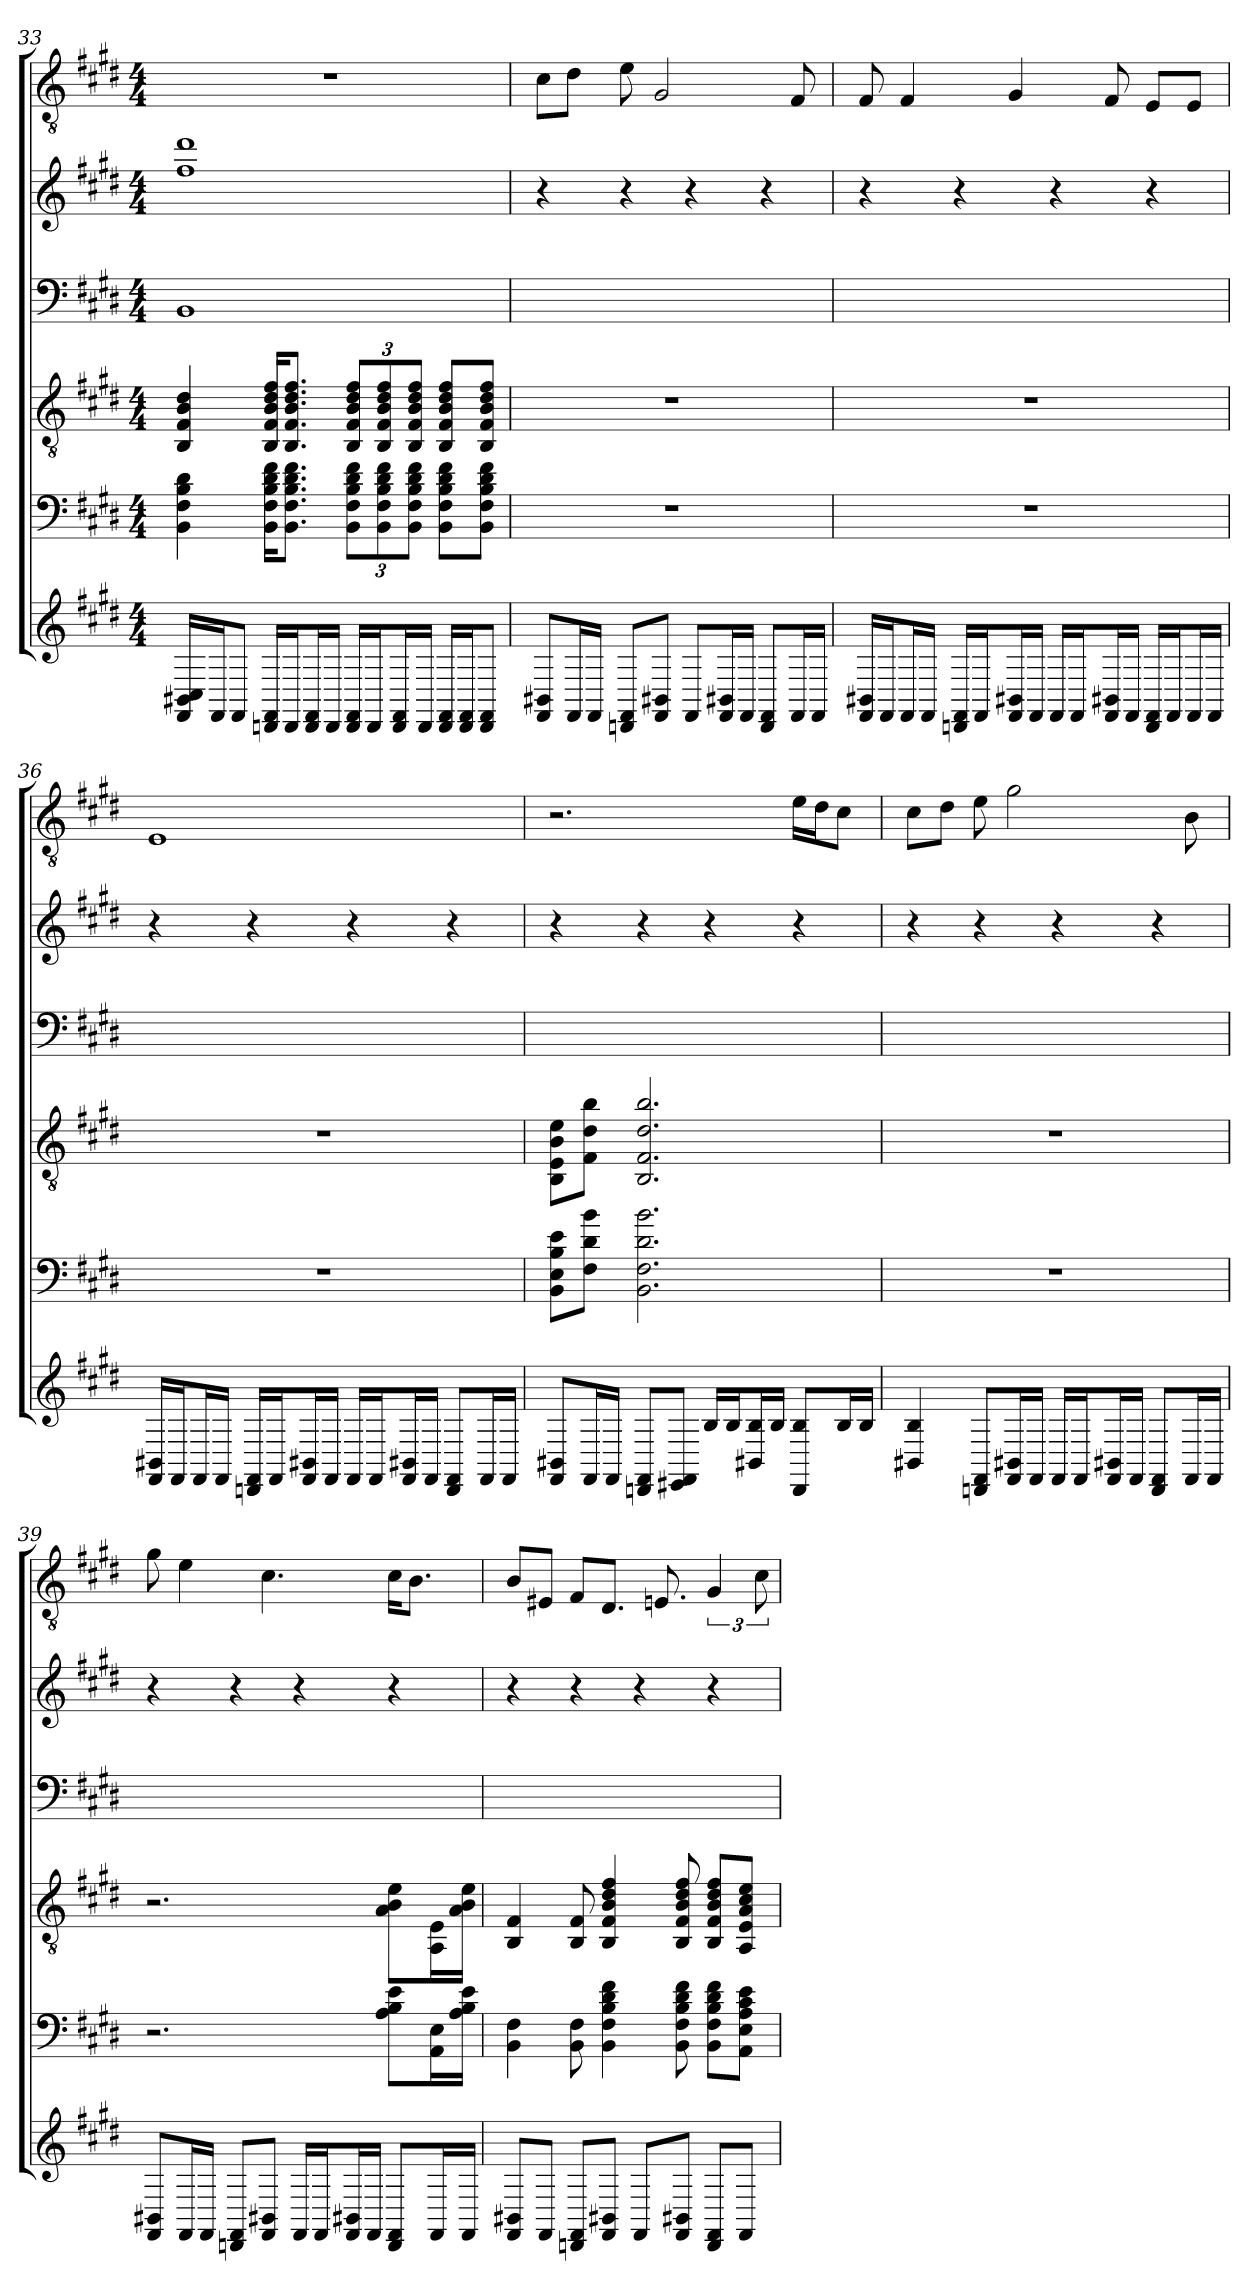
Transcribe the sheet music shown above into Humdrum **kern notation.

**kern	**kern	**kern	**kern	**kern	**kern
*part5	*part4	*part3	*part2	*part2	*part1
*staff6	*staff5	*staff4	*staff3	*staff2	*staff1
*clefG2	*	*clefGv2	*clefF4	*clefG2	*clefGv2
*k[f#c#g#d#]	*k[f#c#g#d#]	*k[f#c#g#d#]	*k[f#c#g#d#]	*k[f#c#g#d#]	*k[f#c#g#d#]
*E:	*E:	*E:	*E:	*E:	*E:
*M4/4	*M4/4	*M4/4	*M4/4	*M4/4	*M4/4
=33	=33	=33	=33	=33	=33
16BB#X/ 16FF#/ 16C#/LL	4BB 4F# 4B 4d#	4BB 4F# 4B 4d#	1BB	1ff# 1ddd#	1r
16FF#/J	.	.	.	.	.
8FF#/J	.	.	.	.	.
16DD/ 16FF#/LL	16BB\ 16F#\ 16B\ 16d#\ 16f#\KL	16BB/ 16F#/ 16B/ 16d#/ 16f#/KL	.	.	.
16DD/J	8.BB\ 8.F#\ 8.B\ 8.d#\ 8.f#\J	8.BB/ 8.F#/ 8.B/ 8.d#/ 8.f#/J	.	.	.
16DD/ 16FF#/L	.	.	.	.	.
16DD/JJ	.	.	.	.	.
16DD/ 16FF#/LL	12BB\ 12F#\ 12B\ 12d#\ 12f#\L	12BB/ 12F#/ 12B/ 12d#/ 12f#/L	.	.	.
16DD/J	.	.	.	.	.
.	12BB\ 12F#\ 12B\ 12d#\ 12f#\	12BB/ 12F#/ 12B/ 12d#/ 12f#/	.	.	.
16DD/ 16FF#/L	.	.	.	.	.
.	12BB\ 12F#\ 12B\ 12d#\ 12f#\J	12BB/ 12F#/ 12B/ 12d#/ 12f#/J	.	.	.
16DD/JJ	.	.	.	.	.
16DD/ 16FF#/LL	8BB\ 8F#\ 8B\ 8d#\ 8f#\L	8BB/ 8F#/ 8B/ 8d#/ 8f#/L	.	.	.
16FF#/ 16DD/J	.	.	.	.	.
8DD/ 8FF#/J	8BB\ 8F#\ 8B\ 8d#\ 8f#\J	8BB/ 8F#/ 8B/ 8d#/ 8f#/J	.	.	.
=34	=34	=34	=34	=34	=34
8BB#X/ 8FF#/L	1r	1r	1ryy	4r	8c#\L
16FF#/L	.	.	.	.	8d#\J
16FF#/JJ	.	.	.	.	.
8DD/ 8FF#/L	.	.	.	4r	8e
8BB#X/ 8FF#/J	.	.	.	.	2G#
8FF#/L	.	.	.	4r	.
16BB#X/ 16FF#/L	.	.	.	.	.
16FF#/JJ	.	.	.	.	.
8DD/ 8FF#/L	.	.	.	4r	.
16FF#/L	.	.	.	.	8F#
16FF#/JJ	.	.	.	.	.
=35	=35	=35	=35	=35	=35
16BB#X/ 16FF#/LL	1r	1r	1ryy	4r	8F#
16FF#/J	.	.	.	.	.
16FF#/L	.	.	.	.	4F#
16FF#/JJ	.	.	.	.	.
16DD/ 16FF#/LL	.	.	.	4r	.
16FF#/J	.	.	.	.	.
16BB#X/ 16FF#/L	.	.	.	.	4G#
16FF#/JJ	.	.	.	.	.
16FF#/LL	.	.	.	4r	.
16FF#/J	.	.	.	.	.
16BB#X/ 16FF#/L	.	.	.	.	8F#
16FF#/JJ	.	.	.	.	.
16DD/ 16FF#/LL	.	.	.	4r	8E/L
16FF#/J	.	.	.	.	.
16FF#/L	.	.	.	.	8E/J
16FF#/JJ	.	.	.	.	.
=36	=36	=36	=36	=36	=36
16BB#X/ 16FF#/LL	1r	1r	1ryy	4r	1E
16FF#/J	.	.	.	.	.
16FF#/L	.	.	.	.	.
16FF#/JJ	.	.	.	.	.
16DD/ 16FF#/LL	.	.	.	4r	.
16FF#/J	.	.	.	.	.
16BB#X/ 16FF#/L	.	.	.	.	.
16FF#/JJ	.	.	.	.	.
16FF#/LL	.	.	.	4r	.
16FF#/J	.	.	.	.	.
16BB#X/ 16FF#/L	.	.	.	.	.
16FF#/JJ	.	.	.	.	.
8DD/ 8FF#/L	.	.	.	4r	.
16FF#/L	.	.	.	.	.
16FF#/JJ	.	.	.	.	.
=37	=37	=37	=37	=37	=37
8BB#X/ 8FF#/L	8BB\ 8E\ 8B\ 8e\L	8BB\ 8E\ 8B\ 8e\L	1ryy	4r	2.r
16FF#/L	8F#\ 8d#\ 8b\J	8F#\ 8d#\ 8b\J	.	.	.
16FF#/JJ	.	.	.	.	.
8DD/ 8FF#/L	2.BB 2.F# 2.d# 2.b	2.BB 2.F# 2.d# 2.b	.	4r	.
8EE#X/ 8FF#/J	.	.	.	.	.
16B/LL	.	.	.	4r	.
16B/J	.	.	.	.	.
16BB#X/ 16B/L	.	.	.	.	.
16B/JJ	.	.	.	.	.
8DD/ 8B/L	.	.	.	4r	16e\LL
.	.	.	.	.	16d#\J
16B/L	.	.	.	.	8c#\J
16B/JJ	.	.	.	.	.
=38	=38	=38	=38	=38	=38
4BB#X 4B	1r	1r	1ryy	4r	8c#\L
.	.	.	.	.	8d#\J
8DD/ 8FF#/L	.	.	.	4r	8e
16BB#X/ 16FF#/L	.	.	.	.	2g#
16FF#/JJ	.	.	.	.	.
16FF#/LL	.	.	.	4r	.
16FF#/J	.	.	.	.	.
16BB#X/ 16FF#/L	.	.	.	.	.
16FF#/JJ	.	.	.	.	.
8DD/ 8FF#/L	.	.	.	4r	.
16FF#/L	.	.	.	.	8B
16FF#/JJ	.	.	.	.	.
=39	=39	=39	=39	=39	=39
8BB#X/ 8FF#/L	2.r	2.r	1ryy	4r	8g#
16FF#/L	.	.	.	.	4e
16FF#/JJ	.	.	.	.	.
8DD/ 8FF#/L	.	.	.	4r	.
8BB#X/ 8FF#/J	.	.	.	.	4.c#
16FF#/LL	.	.	.	4r	.
16FF#/J	.	.	.	.	.
16BB#X/ 16FF#/L	.	.	.	.	.
16FF#/JJ	.	.	.	.	.
8DD/ 8FF#/L	8A\ 8B\ 8e\L	8A\ 8B\ 8e\L	.	4r	16c#\KL
.	.	.	.	.	8.B\J
16FF#/L	16AA\ 16E\L	16AA\ 16E\L	.	.	.
16FF#/JJ	16A\ 16B\ 16e\JJ	16A\ 16B\ 16e\JJ	.	.	.
=40	=40	=40	=40	=40	=40
8BB#X/ 8FF#/L	4BB 4F#	4BB 4F#	1ryy	4r	8B/L
8FF#/J	.	.	.	.	8E#X/J
8DD/ 8FF#/L	8BB 8F#	8BB 8F#	.	4r	8F#/L
8BB#X/ 8FF#/J	4BB 4F# 4B 4d# 4f#	4BB 4F# 4B 4d# 4f#	.	.	8.D#/J
8FF#/L	.	.	.	4r	.
.	.	.	.	.	8.E
8BB#X/ 8FF#/J	8BB 8F# 8B 8d# 8f#	8BB 8F# 8B 8d# 8f#	.	.	.
8DD/ 8FF#/L	8BB\ 8F#\ 8B\ 8d#\ 8f#\L	8BB/ 8F#/ 8B/ 8d#/ 8f#/L	.	4r	6G#
8FF#/J	8AA\ 8E\ 8A\ 8c#\ 8e\J	8AA/ 8E/ 8A/ 8c#/ 8e/J	.	.	.
.	.	.	.	.	12c#
=	=	=	=	=	=
*-	*-	*-	*-	*-	*-
